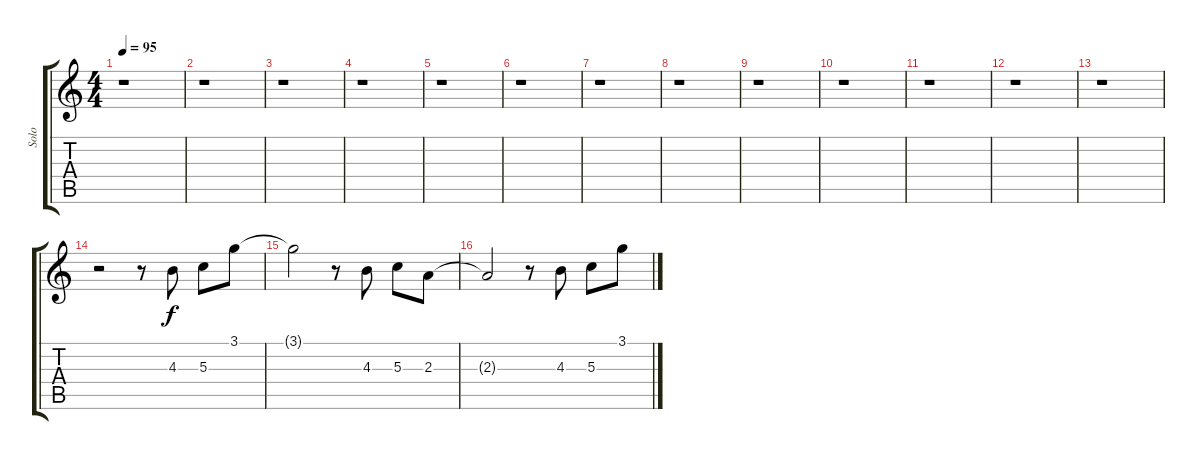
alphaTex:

\track ("Solo" "Solo") {instrument electricguitarclean}
\staff {score tabs}
\tuning (E4 B3 G3 D3 A2 E2) {hide}
\ts (4 4)
\tempo 95
\clef g2
\ks c
r.1{dy f} |
r.1 |
r.1 |
r.1 |
r.1 |
r.1 |
r.1 |
r.1 |
r.1 |
r.1 |
r.1 |
r.1 |
r.1 |
r.2 r.8 4.3.8 5.3.8 3.1.8 |
3.1{t}.2 r.8 4.3.8 5.3.8 2.3.8 |
2.3{t}.2 r.8 4.3.8 5.3.8 3.1.8
